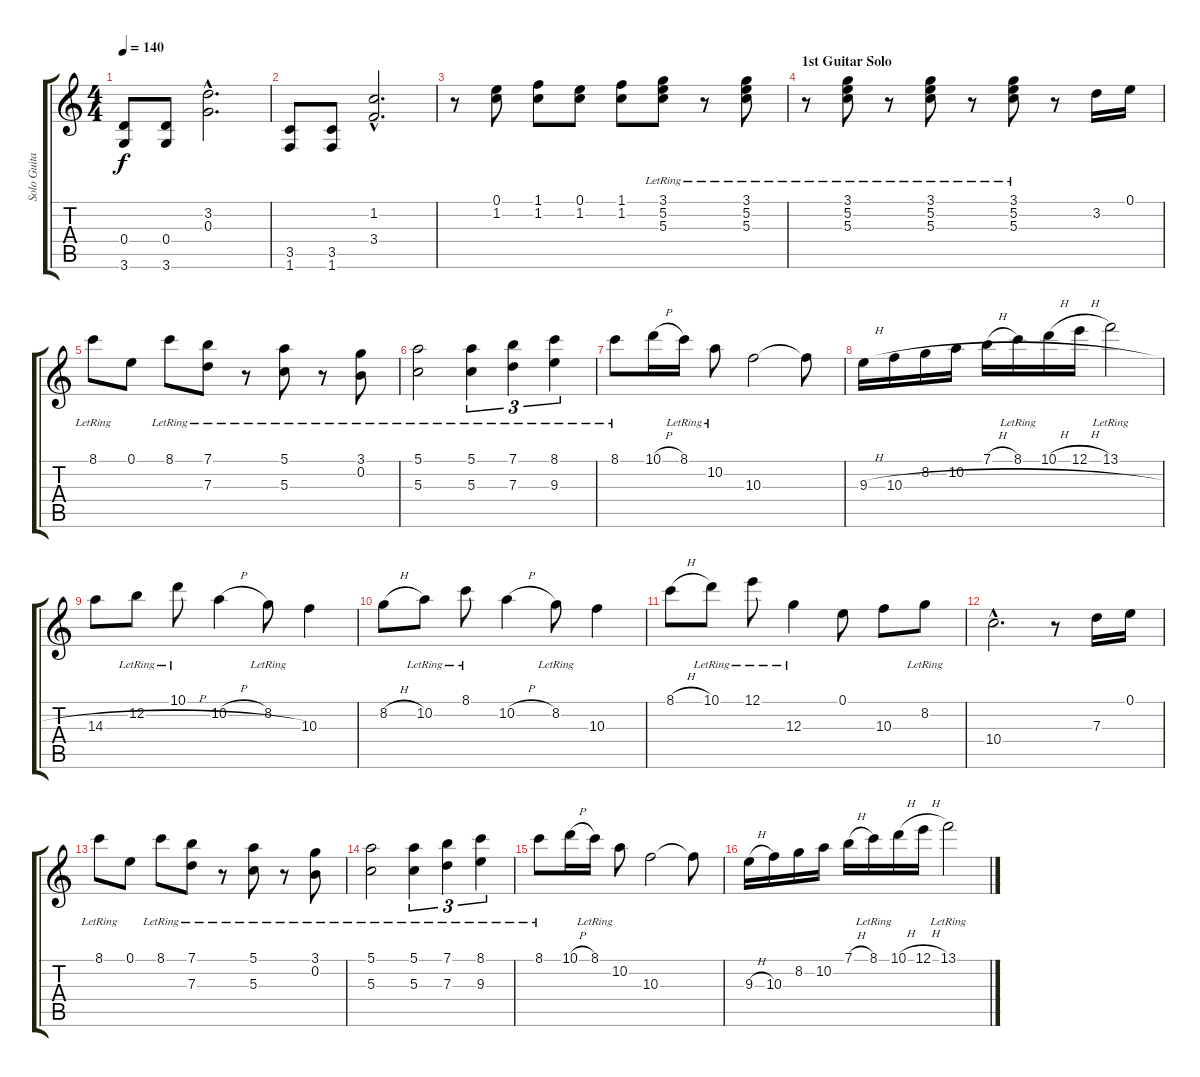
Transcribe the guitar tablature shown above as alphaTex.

\track ("Solo Guitar " "Solo Guita") {instrument acousticguitarsteel}
\staff {score tabs}
\tuning (E4 B3 G3 D3 A2 E2) {hide}
\ts (4 4)
\tempo 140
\clef g2
\ks c
(0.4 3.6).8{dy f} (0.4 3.6).8 (3.2{hac} 0.3{hac}).2{d} |
(3.5 1.6).8 (3.5 1.6).8 (1.2{hac} 3.4{hac}).2{d} |
r.8 (0.1 1.2).8{volume 7 instrument distortionguitar} (1.1 1.2).8 (0.1 1.2).8 (1.1 1.2).8 (3.1 5.2{lr} 5.3).8 r.8 (3.1 5.2{lr} 5.3).8 |
\section ("" "1st Guitar Solo ")
r.8 (3.1 5.2{lr} 5.3).8 r.8 (3.1 5.2{lr} 5.3).8 r.8{instrument acousticguitarsteel} (3.1 5.2{lr} 5.3).8 r.8{instrument acousticguitarsteel} 3.2.16{volume 14 instrument acousticguitarsteel} 0.1.16 |
8.1{lr}.8 0.1.8 8.1{lr}.8 (7.1{lr} 7.3).8 r.8 (5.1{lr} 5.3).8 r.8 (3.1{lr} 0.2).8 |
(5.1{lr} 5.3).2 (5.1{lr} 5.3).4{tu (3 2)} (7.1{lr} 7.3).4{tu (3 2)} (8.1{lr} 9.3).4{tu (3 2)} |
8.1{lr}.8 10.1{h}.16 8.1{lr}.16 10.2{lr}.8 10.3.2 10.3{t}.8 |
9.3{h}.16 10.3{h}.16 8.2.16 10.2.16 7.1{h}.16 8.1{lr}.16 10.1{h}.16 12.1{h}.16 13.1{lr}.2 |
14.3{h}.8 12.2{lr}.8 10.1{lr}.8 10.2{h}.4 8.2{lr}.8 10.3.4 |
8.2{h}.8 10.2{lr}.8 8.1{lr}.8 10.2{h}.4 8.2{lr}.8 10.3.4 |
8.1{h}.8 10.1{lr}.8 12.1{lr}.8 12.3{lr}.4 0.1.8 10.3.8 8.2{lr}.8 |
10.4{hac}.2{d} r.8 7.3.16 0.1.16 |
8.1{lr}.8 0.1.8 8.1{lr}.8 (7.1{lr} 7.3).8 r.8 (5.1{lr} 5.3).8 r.8 (3.1{lr} 0.2).8 |
(5.1{lr} 5.3).2 (5.1{lr} 5.3).4{tu (3 2)} (7.1{lr} 7.3).4{tu (3 2)} (8.1{lr} 9.3).4{tu (3 2)} |
8.1{lr}.8 10.1{h}.16 8.1{lr}.16 10.2{lr}.8 10.3.2 10.3{t}.8 |
9.3{h}.16 10.3{h}.16 8.2.16 10.2.16 7.1{h}.16 8.1{lr}.16 10.1{h}.16 12.1{h}.16 13.1{lr}.2
